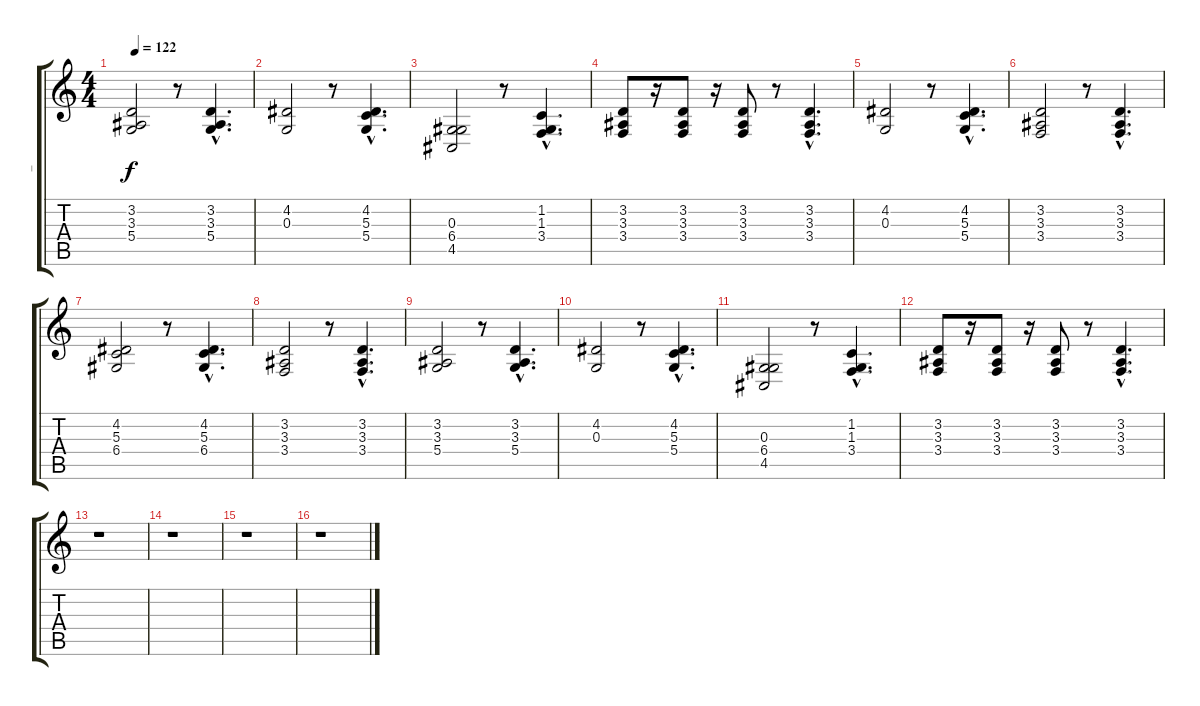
\track ("_" "_") {instrument fx7echoes}
\staff {score tabs}
\tuning (E4 B3 G3 D3 A2 E2) {hide}
\ts (4 4)
\tempo 122
\clef g2
\ks c
(3.2 3.3 5.4).2{dy f} r.8 (3.2{hac} 3.3{hac} 5.4{hac}).4{d} |
(4.2 0.3).2 r.8 (4.2{hac} 5.3{hac} 5.4{hac}).4{d} |
(0.3 6.4 4.5).2 r.8 (1.2{hac} 1.3{hac} 3.4{hac}).4{d} |
(3.2 3.3 3.4).8 r.16 (3.2 3.3 3.4).8 r.16 (3.2 3.3 3.4).8 r.8 (3.2{hac} 3.3{hac} 3.4{hac}).4{d} |
(4.2 0.3).2 r.8 (4.2{hac} 5.3{hac} 5.4{hac}).4{d} |
(3.2 3.3 3.4).2 r.8 (3.2{hac} 3.3{hac} 3.4{hac}).4{d} |
(4.2 5.3 6.4).2 r.8 (4.2{hac} 5.3{hac} 6.4{hac}).4{d} |
(3.2 3.3 3.4).2 r.8 (3.2{hac} 3.3{hac} 3.4{hac}).4{d} |
(3.2 3.3 5.4).2 r.8 (3.2{hac} 3.3{hac} 5.4{hac}).4{d} |
(4.2 0.3).2 r.8 (4.2{hac} 5.3{hac} 5.4{hac}).4{d} |
(0.3 6.4 4.5).2 r.8 (1.2{hac} 1.3{hac} 3.4{hac}).4{d} |
(3.2 3.3 3.4).8 r.16 (3.2 3.3 3.4).8 r.16 (3.2 3.3 3.4).8 r.8 (3.2{hac} 3.3{hac} 3.4{hac}).4{d} |
r.1 |
r.1 |
r.1 |
r.1
